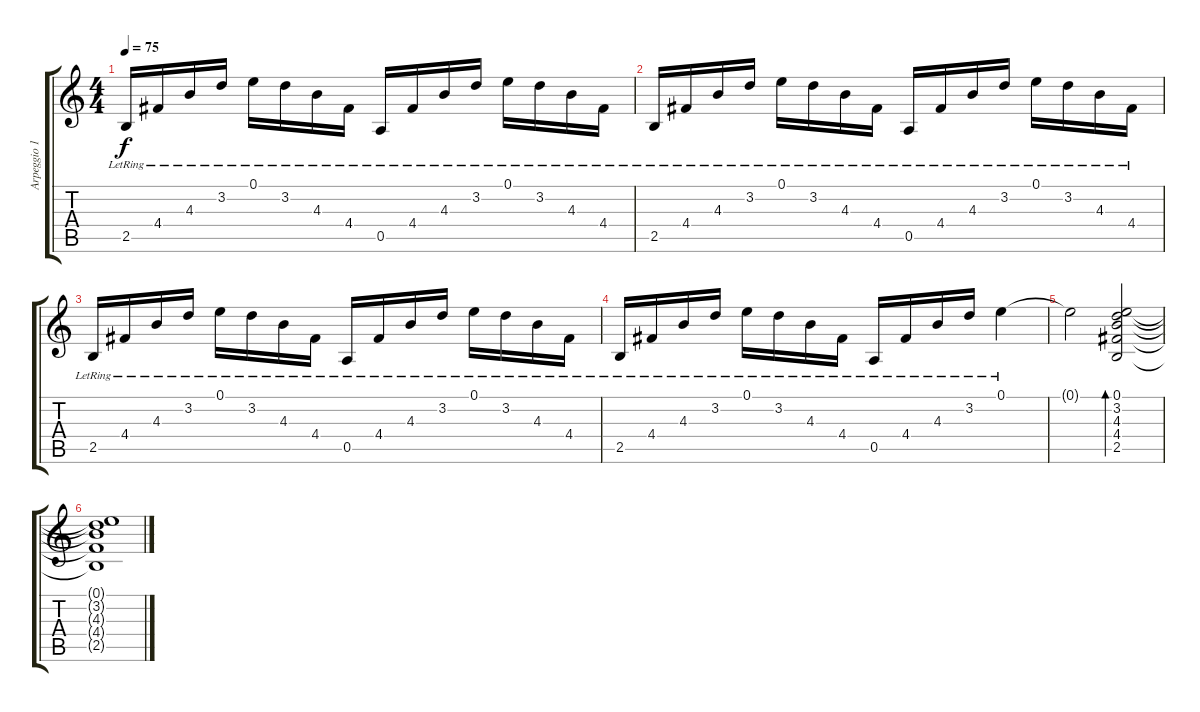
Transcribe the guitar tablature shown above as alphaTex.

\track ("Arpeggio 1" "Arpeggio 1") {instrument acousticguitarsteel}
\staff {score tabs}
\tuning (E4 B3 G3 D3 A2 E2) {hide}
\ts (4 4)
\tempo 75
\clef g2
\ks c
2.5{lr}.16{dy f} 4.4{lr}.16 4.3{lr}.16 3.2{lr}.16 0.1{lr}.16 3.2{lr}.16 4.3{lr}.16 4.4{lr}.16 0.5{lr}.16 4.4{lr}.16 4.3{lr}.16 3.2{lr}.16 0.1{lr}.16 3.2{lr}.16 4.3{lr}.16 4.4{lr}.16 |
2.5{lr}.16 4.4{lr}.16 4.3{lr}.16 3.2{lr}.16 0.1{lr}.16 3.2{lr}.16 4.3{lr}.16 4.4{lr}.16 0.5{lr}.16 4.4{lr}.16 4.3{lr}.16 3.2{lr}.16 0.1{lr}.16 3.2{lr}.16 4.3{lr}.16 4.4{lr}.16 |
2.5{lr}.16 4.4{lr}.16 4.3{lr}.16 3.2{lr}.16 0.1{lr}.16 3.2{lr}.16 4.3{lr}.16 4.4{lr}.16 0.5{lr}.16 4.4{lr}.16 4.3{lr}.16 3.2{lr}.16 0.1{lr}.16 3.2{lr}.16 4.3{lr}.16 4.4{lr}.16 |
2.5{lr}.16 4.4{lr}.16 4.3{lr}.16 3.2{lr}.16 0.1{lr}.16 3.2{lr}.16 4.3{lr}.16 4.4{lr}.16 0.5{lr}.16 4.4{lr}.16 4.3{lr}.16 3.2{lr}.16 0.1{lr}.4 |
0.1{t}.2 (0.1 3.2 4.3 4.4 2.5).2{bd 240 volume 10} |
(0.1{t} 3.2{t} 4.3{t} 4.4{t} 2.5{t}).1
